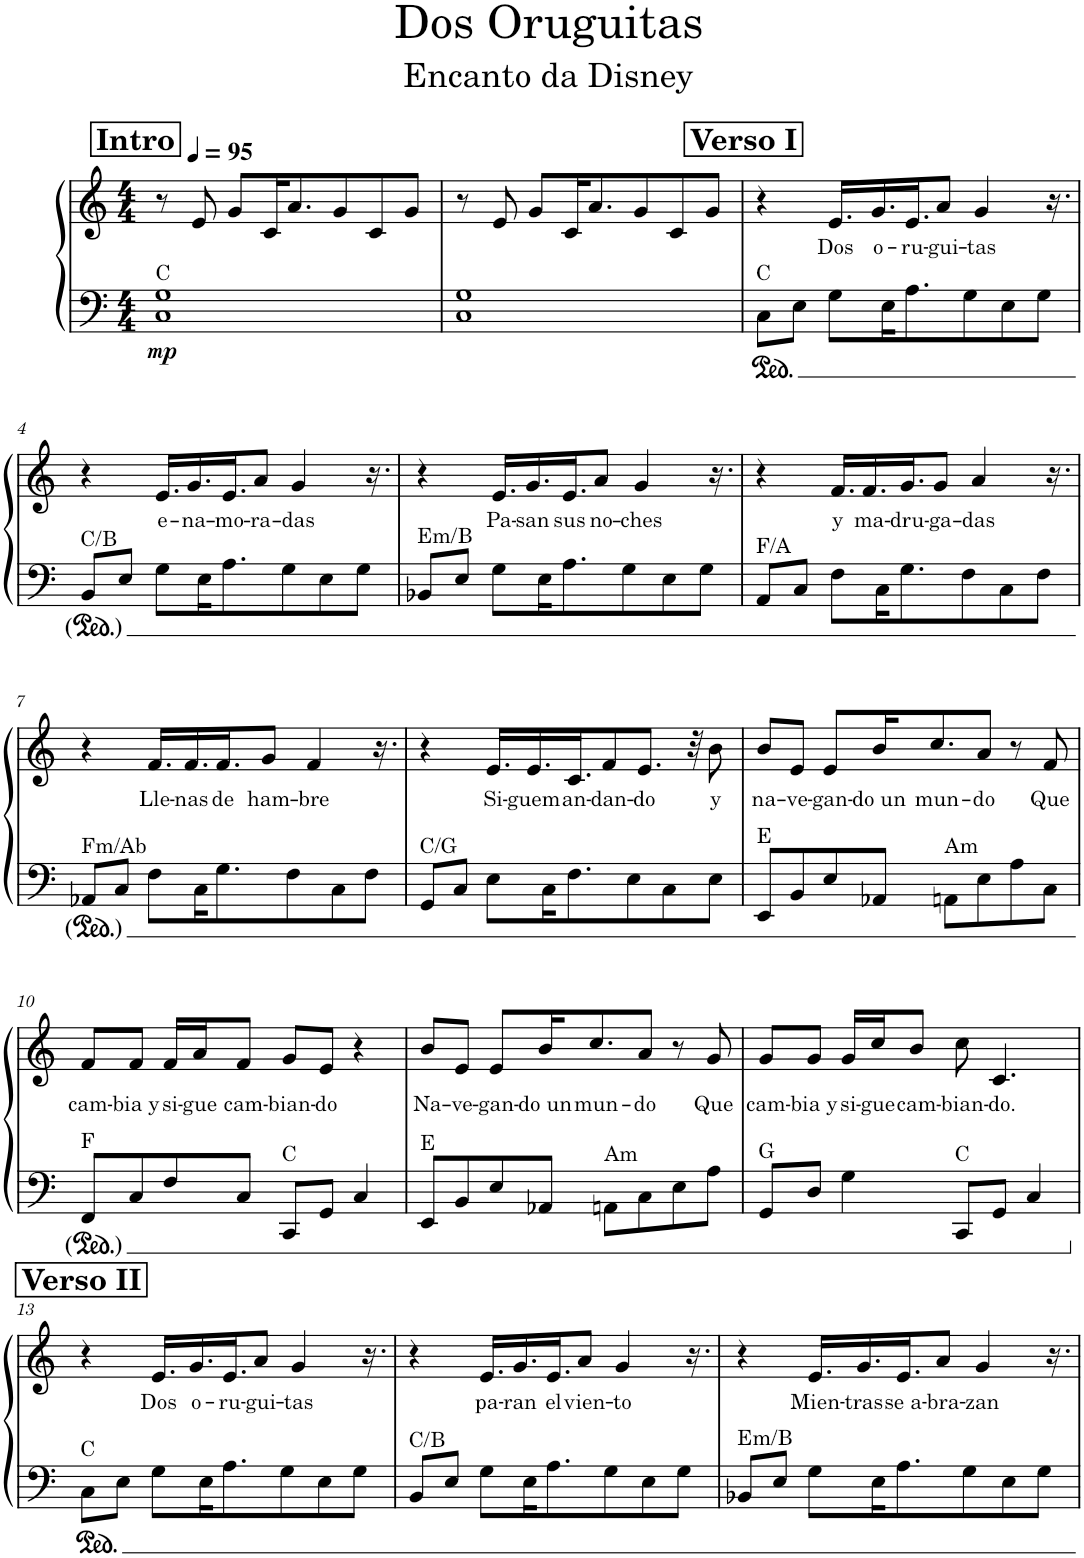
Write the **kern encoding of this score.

**kern	**kern	**text	**dynam
*part1	*part1	*part1	*part1
*staff2	*staff1	*staff1	*staff1/2
*I"Piano	*	*	*
*I'Pno.	*	*	*
*clefF4	*clefG2	*	*
*k[]	*k[]	*	*
*M4/4	*M4/4	*	*
*MM95	*MM95	*	*
!!LO:REH:place=s1:a:B:cj:fs=14:t=Intro
=1	=1	=1	=1
!LO:TX:a:t=C	!	!	!
!	!	!	!LO:DY:b=2
1C 1G	8r	.	mp
.	8e/	.	.
.	8g/L	.	.
.	16c/K	.	.
.	8.a/	.	.
.	8g/	.	.
.	8c/	.	.
.	8g/J	.	.
=2	=2	=2	=2
1C 1G	8r	.	.
.	8e/	.	.
.	8g/L	.	.
.	16c/K	.	.
.	8.a/	.	.
.	8g/	.	.
.	8c/	.	.
.	8g/J	.	.
!!LO:REH:place=s1:a:B:cj:fs=14:t=Verso I
=3	=3	=3	=3
!LO:TX:a:t=C	!	!	!
8C\L	4r	.	.
8E\J	.	.	.
!	!	!LO:LY:b	!
8G\L	16.e/LL	Dos	.
!	!	!LO:LY:b	!
.	16.g/	o-	.
16E\K	.	.	.
!	!	!LO:LY:b	!
8.A\	16.e/J	-ru-	.
!	!	!LO:LY:b	!
.	8a/J	-gui-	.
8G\	.	.	.
!	!	!LO:LY:b	!
.	4g/	-tas	.
8E\	.	.	.
8G\J	.	.	.
.	16.r	.	.
!!LO:LB:g=z
=4	=4	=4	=4
!LO:TX:a:t=C/B	!	!	!
8BB/L	4r	.	.
8E/J	.	.	.
!	!	!LO:LY:b	!
8G\L	16.e/LL	e-	.
!	!	!LO:LY:b	!
.	16.g/	-na-	.
16E\K	.	.	.
!	!	!LO:LY:b	!
8.A\	16.e/J	-mo-	.
!	!	!LO:LY:b	!
.	8a/J	-ra-	.
8G\	.	.	.
!	!	!LO:LY:b	!
.	4g/	-das	.
8E\	.	.	.
8G\J	.	.	.
.	16.r	.	.
=5	=5	=5	=5
!LO:TX:a:t=Em/B	!	!	!
8BB-X/L	4r	.	.
8E/J	.	.	.
!	!	!LO:LY:b	!
8G\L	16.e/LL	Pa-	.
!	!	!LO:LY:b	!
.	16.g/	-san	.
16E\K	.	.	.
!	!	!LO:LY:b	!
8.A\	16.e/J	sus	.
!	!	!LO:LY:b	!
.	8a/J	no-	.
8G\	.	.	.
!	!	!LO:LY:b	!
.	4g/	-ches	.
8E\	.	.	.
8G\J	.	.	.
.	16.r	.	.
=6	=6	=6	=6
!LO:TX:a:t=F/A	!	!	!
8AA/L	4r	.	.
8C/J	.	.	.
!	!	!LO:LY:b	!
8F\L	16.f/LL	y	.
!	!	!LO:LY:b	!
.	16.f/	ma-	.
16C\K	.	.	.
!	!	!LO:LY:b	!
8.G\	16.g/J	-dru-	.
!	!	!LO:LY:b	!
.	8g/J	-ga-	.
8F\	.	.	.
!	!	!LO:LY:b	!
.	4a/	-das	.
8C\	.	.	.
8F\J	.	.	.
.	16.r	.	.
!!LO:LB:g=z
=7	=7	=7	=7
!LO:TX:a:t=Fm/Ab	!	!	!
8AA-X/L	4r	.	.
8C/J	.	.	.
!	!	!LO:LY:b	!
8F\L	16.f/LL	Lle-	.
!	!	!LO:LY:b	!
.	16.f/	-nas	.
16C\K	.	.	.
!	!	!LO:LY:b	!
8.G\	16.f/J	de	.
!	!	!LO:LY:b	!
.	8g/J	ham-	.
8F\	.	.	.
!	!	!LO:LY:b	!
.	4f/	-bre	.
8C\	.	.	.
8F\J	.	.	.
.	16.r	.	.
=8	=8	=8	=8
!LO:TX:a:t=C/G	!	!	!
8GG/L	4r	.	.
8C/J	.	.	.
!	!	!LO:LY:b	!
8E\L	16.e/LL	Si-	.
!	!	!LO:LY:b	!
.	16.e/	-guem	.
16C\K	.	.	.
!	!	!LO:LY:b	!
8.F\	16.c/J	an-	.
!	!	!LO:LY:b	!
.	8f/	-dan-	.
8E\	.	.	.
!	!	!LO:LY:b	!
.	8.e/J	-do	.
8C\	.	.	.
.	32r	.	.
!	!	!LO:LY:b	!
8E\J	8b\	y	.
=9	=9	=9	=9
!LO:TX:a:t=E	!	!	!
!	!	!LO:LY:b	!
8EE/L	8b/L	na-	.
!	!	!LO:LY:b	!
8BB/	8e/J	-ve-	.
!	!	!LO:LY:b	!
8E/	8e/L	-gan-	.
!	!	!LO:LY:b	!
8AA-X/J	16b/K	-do un	.
!	!	!LO:LY:b	!
.	8.cc/	mun-	.
!LO:TX:a:t=Am	!	!	!
8AAn\L	.	.	.
!	!	!LO:LY:b	!
8E\	8a/J	-do	.
8A\	8r	.	.
!	!	!LO:LY:b	!
8C\J	8f/	Que	.
!!LO:LB:g=z
=10	=10	=10	=10
!LO:TX:a:t=F	!	!	!
!	!	!LO:LY:b	!
8FF/L	8f/L	cam-	.
!	!	!LO:LY:b	!
8C/	8f/J	-bia y	.
!	!	!LO:LY:b	!
8F/	16f/LL	si-	.
!	!	!LO:LY:b	!
.	16a/J	-gue	.
!	!	!LO:LY:b	!
8C/J	8f/J	cam-	.
!LO:TX:a:t=C	!	!	!
!	!	!LO:LY:b	!
8CC/L	8g/L	-bian-	.
!	!	!LO:LY:b	!
8GG/J	8e/J	-do	.
4C/	4r	.	.
=11	=11	=11	=11
!LO:TX:a:t=E	!	!	!
!	!	!LO:LY:b	!
8EE/L	8b/L	Na-	.
!	!	!LO:LY:b	!
8BB/	8e/J	-ve-	.
!	!	!LO:LY:b	!
8E/	8e/L	-gan-	.
!	!	!LO:LY:b	!
8AA-X/J	16b/K	-do un	.
!	!	!LO:LY:b	!
.	8.cc/	mun-	.
!LO:TX:a:t=Am	!	!	!
8AAn\L	.	.	.
!	!	!LO:LY:b	!
8C\	8a/J	-do	.
8E\	8r	.	.
!	!	!LO:LY:b	!
8A\J	8g/	Que	.
=12	=12	=12	=12
!LO:TX:a:t=G	!	!	!
!	!	!LO:LY:b	!
8GG/L	8g/L	cam-	.
!	!	!LO:LY:b	!
8D/J	8g/J	-bia y	.
!	!	!LO:LY:b	!
4G\	16g/LL	si-	.
!	!	!LO:LY:b	!
.	16cc/J	-gue	.
!	!	!LO:LY:b	!
.	8b/J	cam-	.
!LO:TX:a:t=C	!	!	!
!	!	!LO:LY:b	!
8CC/L	8cc\	-bian-	.
!	!	!LO:LY:b	!
8GG/J	4.c/	-do.	.
4C/	.	.	.
!!LO:LB:g=z
!!LO:REH:place=s1:a:B:cj:fs=14:t=Verso II
=13	=13	=13	=13
!LO:TX:a:t=C	!	!	!
8C\L	4r	.	.
8E\J	.	.	.
!	!	!LO:LY:b	!
8G\L	16.e/LL	Dos	.
!	!	!LO:LY:b	!
.	16.g/	o-	.
16E\K	.	.	.
!	!	!LO:LY:b	!
8.A\	16.e/J	-ru-	.
!	!	!LO:LY:b	!
.	8a/J	-gui-	.
8G\	.	.	.
!	!	!LO:LY:b	!
.	4g/	-tas	.
8E\	.	.	.
8G\J	.	.	.
.	16.r	.	.
=14	=14	=14	=14
!LO:TX:a:t=C/B	!	!	!
8BB/L	4r	.	.
8E/J	.	.	.
!	!	!LO:LY:b	!
8G\L	16.e/LL	pa-	.
!	!	!LO:LY:b	!
.	16.g/	-ran	.
16E\K	.	.	.
!	!	!LO:LY:b	!
8.A\	16.e/J	el	.
!	!	!LO:LY:b	!
.	8a/J	vien-	.
8G\	.	.	.
!	!	!LO:LY:b	!
.	4g/	-to	.
8E\	.	.	.
8G\J	.	.	.
.	16.r	.	.
=15	=15	=15	=15
!LO:TX:a:t=Em/B	!	!	!
8BB-X/L	4r	.	.
8E/J	.	.	.
!	!	!LO:LY:b	!
8G\L	16.e/LL	Mien-	.
!	!	!LO:LY:b	!
.	16.g/	-tras	.
16E\K	.	.	.
!	!	!LO:LY:b	!
8.A\	16.e/J	se a-	.
!	!	!LO:LY:b	!
.	8a/J	-bra-	.
8G\	.	.	.
!	!	!LO:LY:b	!
.	4g/	-zan	.
8E\	.	.	.
8G\J	.	.	.
.	16.r	.	.
=	=	=	=
*-	*-	*-	*-
